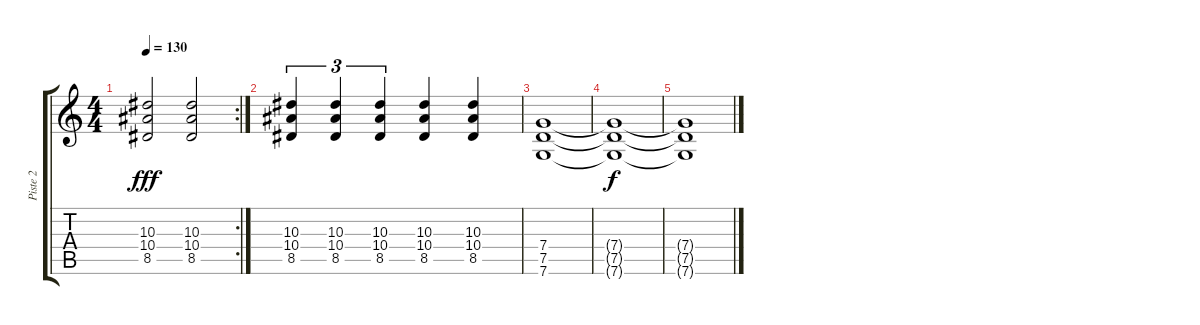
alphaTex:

\track ("Piste 2" "Piste 2") {instrument distortionguitar}
\staff {score tabs}
\tuning (D4 A3 F3 C3 G2 C2) {hide}
\rc 2
\ts (4 4)
\tempo 130
\clef g2
\ks c
(10.3 10.4 8.5).2{dy fff} (10.3 10.4 8.5).2 |
(10.3 10.4 8.5).4{tu (3 2)} (10.3 10.4 8.5).4{tu (3 2)} (10.3 10.4 8.5).4{tu (3 2)} (10.3 10.4 8.5).4 (10.3 10.4 8.5).4 |
(7.4 7.5 7.6).1 |
(7.4{t} 7.5{t} 7.6{t}).1{dy f volume 0} |
(7.4{t} 7.5{t} 7.6{t}).1
